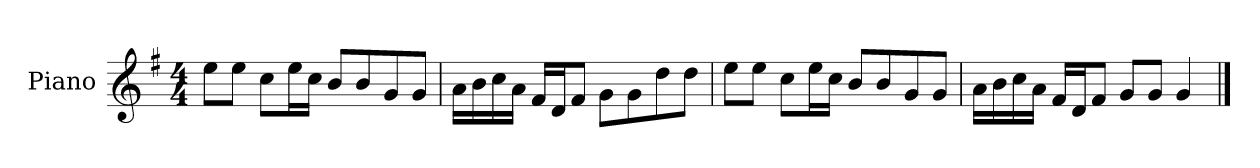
**kern
*part1
*staff1
*I"Piano
*I'P-no
*clefG2
*k[f#]
*M4/4
*MM90
=1
8ee\L
8ee\J
8cc\L
16ee\L
16cc\JJ
8b/L
8b/
8g/
8g/J
=2
16a\LL
16b\
16cc\
16a\JJ
16f#/LL
16d/J
8f#/J
8g\L
8g\
8dd\
8dd\J
=3
8ee\L
8ee\J
8cc\L
16ee\L
16cc\JJ
8b/L
8b/
8g/
8g/J
=4
16a\LL
16b\
16cc\
16a\JJ
16f#/LL
16d/J
8f#/J
8g/L
8g/J
4g/
==
*-
